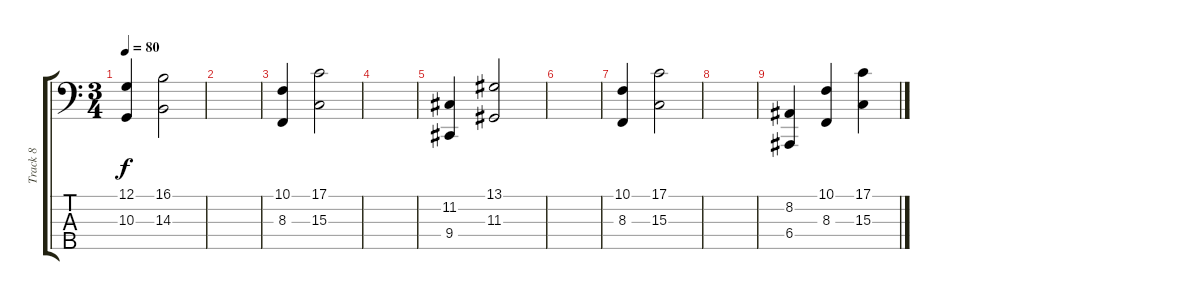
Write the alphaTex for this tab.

\track ("Track 8" "Track 8") {instrument pizzicatostrings}
\staff {score tabs}
\tuning (G2 D2 A1 E1 B0) {hide}
\ts (3 4)
\tempo 80
\clef f4
\ks c
(12.1 10.3).4{dy f} (16.1 14.3).2 |
|
(10.1 8.3).4 (17.1 15.3).2 |
|
(11.2 9.4).4 (13.1 11.3).2 |
|
(10.1 8.3).4 (17.1 15.3).2 |
|
(8.2 6.4).4 (10.1 8.3).4 (17.1 15.3).4
